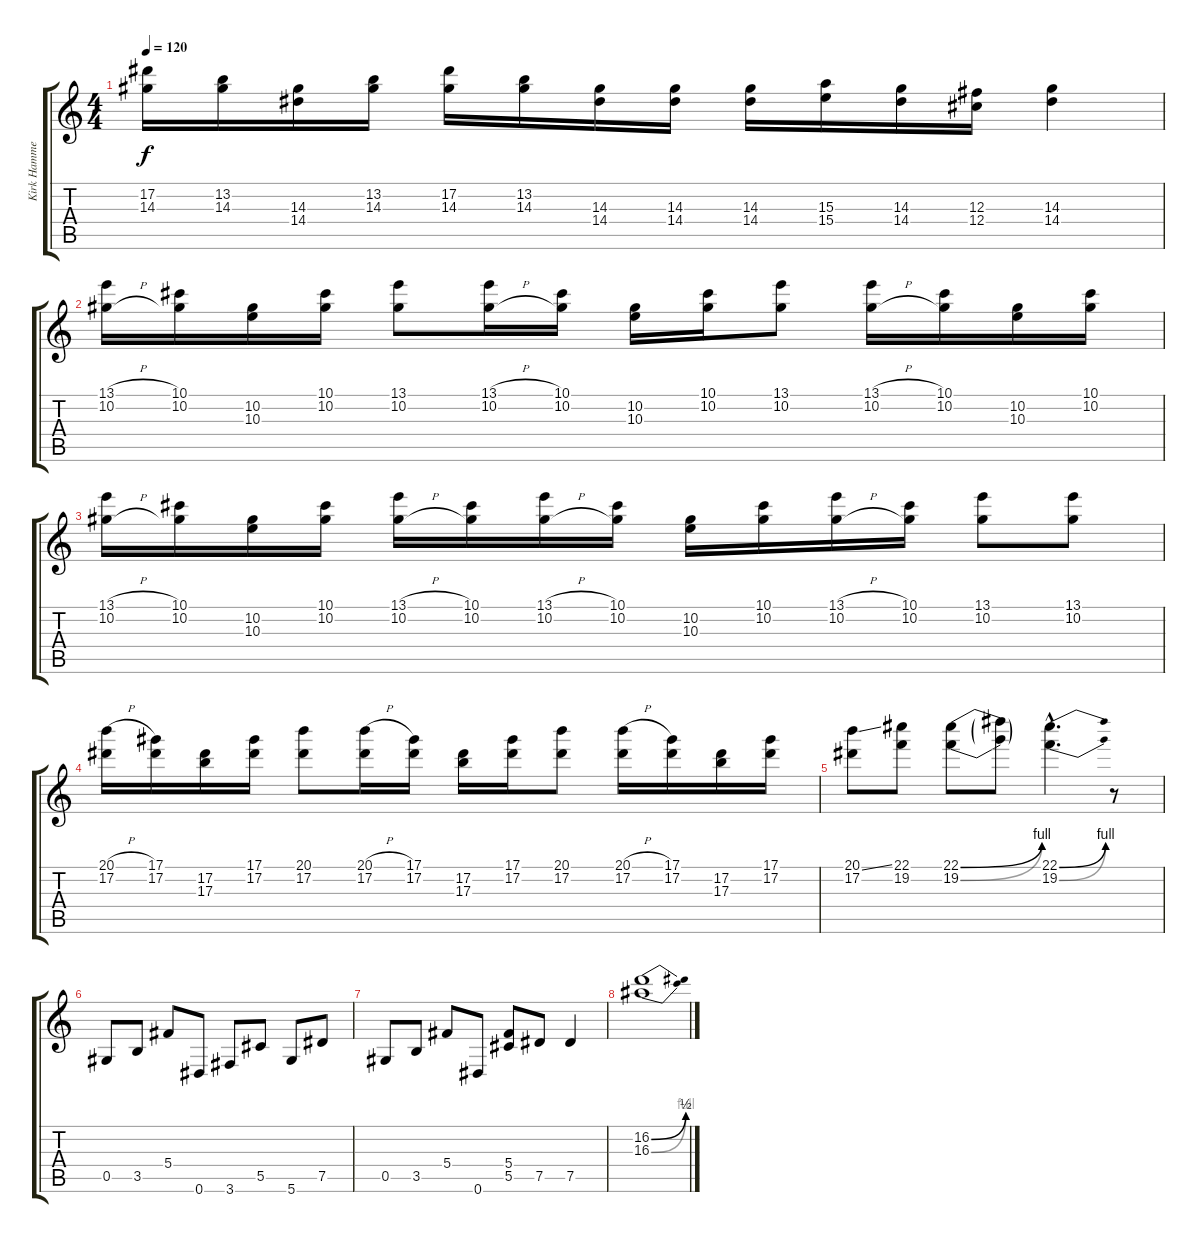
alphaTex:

\track ("Kirk Hammett (Distortion Guitar)" "Kirk Hamme") {instrument overdrivenguitar}
\staff {score tabs}
\tuning (Eb4 Bb3 Gb3 Db3 Ab2 Eb2) {hide}
\ts (4 4)
\tempo 120
\clef g2
\ks c
(17.2 14.3).16{dy f} (13.2 14.3).16 (14.3 14.4).16 (13.2 14.3).16 (17.2 14.3).16 (13.2 14.3).16 (14.3 14.4).16 (14.3 14.4).16 (14.3 14.4).16 (15.3 15.4).16 (14.3 14.4).16 (12.3 12.4).16 (14.3 14.4).4 |
(13.1{h} 10.2{h}).16 (10.1 10.2).16 (10.2 10.3).16 (10.1 10.2).16 (13.1 10.2).8 (13.1{h} 10.2{h}).16 (10.1 10.2).16 (10.2 10.3).16 (10.1 10.2).16 (13.1 10.2).8 (13.1{h} 10.2{h}).16 (10.1 10.2).16 (10.2 10.3).16 (10.1 10.2).16 |
(13.1{h} 10.2{h}).16 (10.1 10.2).16 (10.2 10.3).16 (10.1 10.2).16 (13.1{h} 10.2{h}).16 (10.1 10.2).16 (13.1{h} 10.2{h}).16 (10.1 10.2).16 (10.2 10.3).16 (10.1 10.2).16 (13.1{h} 10.2{h}).16 (10.1 10.2).16 (13.1 10.2).8 (13.1 10.2).8 |
(20.1{h} 17.2).16 (17.1 17.2).16 (17.2 17.3).16 (17.1 17.2).16 (20.1 17.2).8 (20.1{h} 17.2).16 (17.1 17.2).16 (17.2 17.3).16 (17.1 17.2).16 (20.1 17.2).8 (20.1{h} 17.2).16 (17.1 17.2).16 (17.2 17.3).16 (17.1 17.2).16 |
(20.1{ss} 17.2).8 (22.1 19.2).8 (22.1{be (bend 0 0 60 4)} 19.2{be (bend 0 0 60 4)}).8 (22.1{t} 19.2{t}).8 (22.1{be (bend 0 0 60 4) hac} 19.2{be (bend 0 0 60 4) hac}).4{d} r.8 |
0.5.8 3.5.8 5.4.8 0.6.8 3.6.8 5.5.8 5.6.8 7.5.8 |
0.5.8 3.5.8 5.4.8 0.6.8 (5.4 5.5).8 7.5.8 7.5.4 |
(16.2{be (bend 0 0 60 2)} 16.3{be (bend 0 0 60 4)}).1
